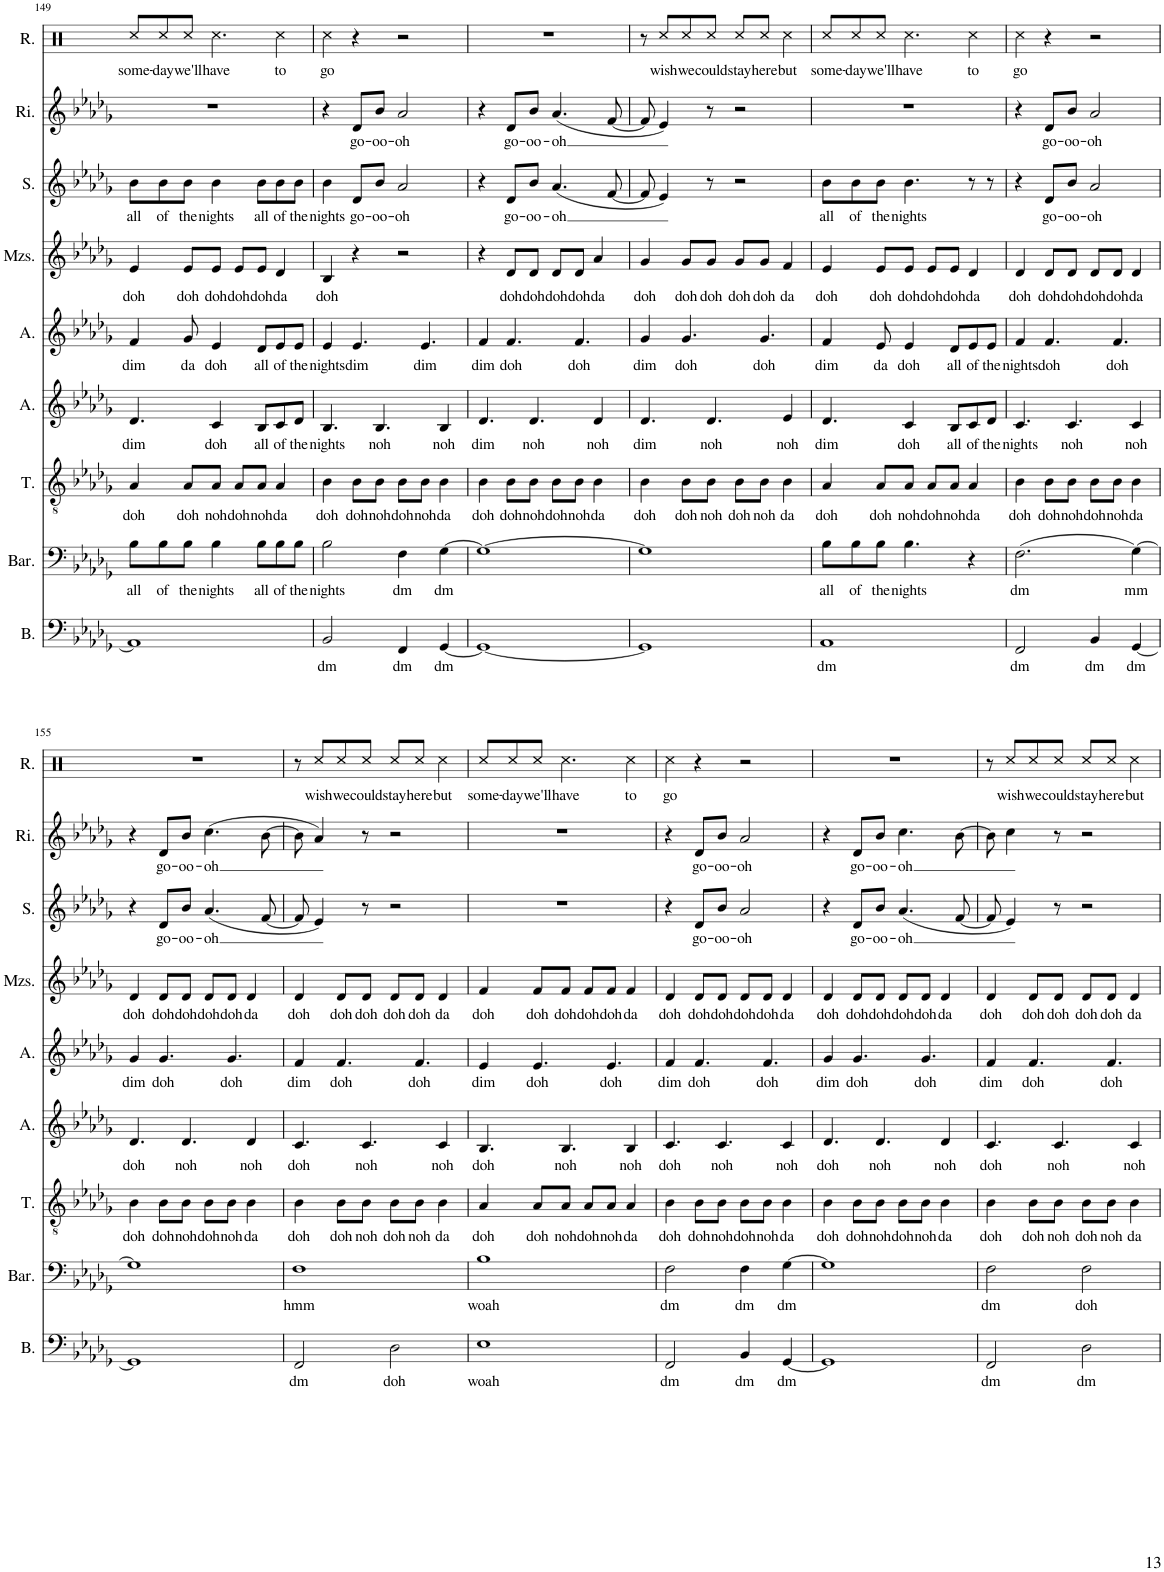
**kern	**text	**kern	**text	**kern	**text	**kern	**text	**kern	**text	**kern	**text	**kern	**text	**kern	**text
*part8	*part8	*part7	*part7	*part6	*part6	*part5	*part5	*part4	*part4	*part3	*part3	*part2	*part2	*part1	*part1
*staff8	*staff8	*staff7	*staff7	*staff6	*staff6	*staff5	*staff5	*staff4	*staff4	*staff3	*staff3	*staff2	*staff2	*staff1	*staff1
*I"Bass	*	*I"Baritone	*	*I"Tenor	*	*I"Alto	*	*I"Alto	*	*I"Mezzo-soprano	*	*I"Soprano	*	*I"Rihanna	*
*I'B.	*	*I'Bar.	*	*I'T.	*	*I'A.	*	*I'A.	*	*I'Mzs.	*	*I'S.	*	*I'Ri.	*
!!LO:PB:g=z
*clefF4	*	*clefF4	*	*clefGv2	*	*clefG2	*	*clefG2	*	*clefG2	*	*clefG2	*	*clefG2	*
*k[b-e-a-d-g-]	*	*k[b-e-a-d-g-]	*	*k[b-e-a-d-g-]	*	*k[b-e-a-d-g-]	*	*k[b-e-a-d-g-]	*	*k[b-e-a-d-g-]	*	*k[b-e-a-d-g-]	*	*k[b-e-a-d-g-]	*
*M4/4	*	*M4/4	*	*M4/4	*	*M4/4	*	*M4/4	*	*M4/4	*	*M4/4	*	*M4/4	*
=149	=149	=149	=149	=149	=149	=149	=149	=149	=149	=149	=149	=149	=149	=149	=149
!	!	!	!LO:LY:b	!	!LO:LY:b	!	!LO:LY:b	!	!LO:LY:b	!	!LO:LY:b	!	!LO:LY:b	!	!
1AA-]	.	8B-\L	all	4A-/	doh	4.d-/	dim	4f/	dim	4e-/	doh	8b-\L	all	1r	.
!	!	!	!LO:LY:b	!	!	!	!	!	!	!	!	!	!LO:LY:b	!	!
.	.	8B-\	of	.	.	.	.	.	.	.	.	8b-\	of	.	.
!	!	!	!LO:LY:b	!	!LO:LY:b	!	!	!	!LO:LY:b	!	!LO:LY:b	!	!LO:LY:b	!	!
.	.	8B-\J	the	8A-/L	doh	.	.	8g-/	da	8e-/L	doh	8b-\J	the	.	.
!	!	!	!LO:LY:b	!	!LO:LY:b	!	!LO:LY:b	!	!LO:LY:b	!	!LO:LY:b	!	!LO:LY:b	!	!
.	.	4B-\	nights	8A-/J	noh	4c/	doh	4e-/	doh	8e-/J	doh	4b-\	nights	.	.
!	!	!	!	!	!LO:LY:b	!	!	!	!	!	!LO:LY:b	!	!	!	!
.	.	.	.	8A-/L	doh	.	.	.	.	8e-/L	doh	.	.	.	.
!	!	!	!LO:LY:b	!	!LO:LY:b	!	!LO:LY:b	!	!LO:LY:b	!	!LO:LY:b	!	!LO:LY:b	!	!
.	.	8B-\L	all	8A-/J	noh	8B-/L	all	8d-/L	all	8e-/J	doh	8b-\L	all	.	.
!	!	!	!LO:LY:b	!	!LO:LY:b	!	!LO:LY:b	!	!LO:LY:b	!	!LO:LY:b	!	!LO:LY:b	!	!
.	.	8B-\	of	4A-/	da	8c/	of	8e-/	of	4d-/	da	8b-\	of	.	.
!	!	!	!LO:LY:b	!	!	!	!LO:LY:b	!	!LO:LY:b	!	!	!	!LO:LY:b	!	!
.	.	8B-\J	the	.	.	8d-/J	the	8e-/J	the	.	.	8b-\J	the	.	.
=150	=150	=150	=150	=150	=150	=150	=150	=150	=150	=150	=150	=150	=150	=150	=150
!	!LO:LY:b	!	!LO:LY:b	!	!LO:LY:b	!	!LO:LY:b	!	!LO:LY:b	!	!LO:LY:b	!	!LO:LY:b	!	!
2BB-/	dm	2B-\	nights	4B-\	doh	4.B-/	nights	4e-/	nights	4B-/	doh	4b-\	nights	4r	.
!	!	!	!	!	!LO:LY:b	!	!	!	!LO:LY:b	!	!	!	!LO:LY:b	!	!LO:LY:b
.	.	.	.	8B-\L	doh	.	.	4.e-/	dim	4r	.	8d-/L	go-	8d-/L	go-
!	!	!	!	!	!LO:LY:b	!	!LO:LY:b	!	!	!	!	!	!LO:LY:b	!	!LO:LY:b
.	.	.	.	8B-\J	noh	4.B-/	noh	.	.	.	.	8b-/J	-oo-	8b-/J	-oo-
!	!LO:LY:b	!	!LO:LY:b	!	!LO:LY:b	!	!	!	!	!	!	!	!LO:LY:b	!	!LO:LY:b
4FF/	dm	4F\	dm	8B-\L	doh	.	.	.	.	2r	.	2a-/	-oh	2a-/	-oh
!	!	!	!	!	!LO:LY:b	!	!	!	!LO:LY:b	!	!	!	!	!	!
.	.	.	.	8B-\J	noh	.	.	4.e-/	dim	.	.	.	.	.	.
!	!LO:LY:b	!	!LO:LY:b	!	!LO:LY:b	!	!LO:LY:b	!	!	!	!	!	!	!	!
[4GG-/	dm	[4G-\	dm	4B-\	da	4B-/	noh	.	.	.	.	.	.	.	.
=151	=151	=151	=151	=151	=151	=151	=151	=151	=151	=151	=151	=151	=151	=151	=151
!	!	!	!	!	!LO:LY:b	!	!LO:LY:b	!	!LO:LY:b	!	!	!	!	!	!
1GG-_	.	1G-_	.	4B-\	doh	4.d-/	dim	4f/	dim	4r	.	4r	.	4r	.
!	!	!	!	!	!LO:LY:b	!	!	!	!LO:LY:b	!	!LO:LY:b	!	!LO:LY:b	!	!LO:LY:b
.	.	.	.	8B-\L	doh	.	.	4.f/	doh	8d-/L	doh	8d-/L	go-	8d-/L	go-
!	!	!	!	!	!LO:LY:b	!	!LO:LY:b	!	!	!	!LO:LY:b	!	!LO:LY:b	!	!LO:LY:b
.	.	.	.	8B-\J	noh	4.d-/	noh	.	.	8d-/J	doh	8b-/J	-oo-	8b-/J	-oo-
!	!	!	!	!	!LO:LY:b	!	!	!	!	!	!LO:LY:b	!	!LO:LY:b	!	!LO:LY:b
.	.	.	.	8B-\L	doh	.	.	.	.	8d-/L	doh	(4.a-/	-oh	(4.a-/	-oh
!	!	!	!	!	!LO:LY:b	!	!	!	!LO:LY:b	!	!LO:LY:b	!	!	!	!
.	.	.	.	8B-\J	noh	.	.	4.f/	doh	8d-/J	doh	.	.	.	.
!	!	!	!	!	!LO:LY:b	!	!LO:LY:b	!	!	!	!LO:LY:b	!	!	!	!
.	.	.	.	4B-\	da	4d-/	noh	.	.	4a-/	da	.	.	.	.
.	.	.	.	.	.	.	.	.	.	.	.	[8f/	.	[8f/	.
=152	=152	=152	=152	=152	=152	=152	=152	=152	=152	=152	=152	=152	=152	=152	=152
!	!	!	!	!	!LO:LY:b	!	!LO:LY:b	!	!LO:LY:b	!	!LO:LY:b	!	!	!	!
1GG-]	.	1G-]	.	4B-\	doh	4.d-/	dim	4g-/	dim	4g-/	doh	8f/]	.	8f/]	.
.	.	.	.	.	.	.	.	.	.	.	.	4e-/)	.	4e-/)	.
!	!	!	!	!	!LO:LY:b	!	!	!	!LO:LY:b	!	!LO:LY:b	!	!	!	!
.	.	.	.	8B-\L	doh	.	.	4.g-/	doh	8g-/L	doh	.	.	.	.
!	!	!	!	!	!LO:LY:b	!	!LO:LY:b	!	!	!	!LO:LY:b	!	!	!	!
.	.	.	.	8B-\J	noh	4.d-/	noh	.	.	8g-/J	doh	8r	.	8r	.
!	!	!	!	!	!LO:LY:b	!	!	!	!	!	!LO:LY:b	!	!	!	!
.	.	.	.	8B-\L	doh	.	.	.	.	8g-/L	doh	2r	.	2r	.
!	!	!	!	!	!LO:LY:b	!	!	!	!LO:LY:b	!	!LO:LY:b	!	!	!	!
.	.	.	.	8B-\J	noh	.	.	4.g-/	doh	8g-/J	doh	.	.	.	.
!	!	!	!	!	!LO:LY:b	!	!LO:LY:b	!	!	!	!LO:LY:b	!	!	!	!
.	.	.	.	4B-\	da	4e-/	noh	.	.	4f/	da	.	.	.	.
=153	=153	=153	=153	=153	=153	=153	=153	=153	=153	=153	=153	=153	=153	=153	=153
!	!LO:LY:b	!	!LO:LY:b	!	!LO:LY:b	!	!LO:LY:b	!	!LO:LY:b	!	!LO:LY:b	!	!LO:LY:b	!	!
1AA-	dm	8B-\L	all	4A-/	doh	4.d-/	dim	4f/	dim	4e-/	doh	8b-\L	all	1r	.
!	!	!	!LO:LY:b	!	!	!	!	!	!	!	!	!	!LO:LY:b	!	!
.	.	8B-\	of	.	.	.	.	.	.	.	.	8b-\	of	.	.
!	!	!	!LO:LY:b	!	!LO:LY:b	!	!	!	!LO:LY:b	!	!LO:LY:b	!	!LO:LY:b	!	!
.	.	8B-\J	the	8A-/L	doh	.	.	8e-/	da	8e-/L	doh	8b-\J	the	.	.
!	!	!	!LO:LY:b	!	!LO:LY:b	!	!LO:LY:b	!	!LO:LY:b	!	!LO:LY:b	!	!LO:LY:b	!	!
.	.	4.B-\	nights	8A-/J	noh	4c/	doh	4e-/	doh	8e-/J	doh	4.b-\	nights	.	.
!	!	!	!	!	!LO:LY:b	!	!	!	!	!	!LO:LY:b	!	!	!	!
.	.	.	.	8A-/L	doh	.	.	.	.	8e-/L	doh	.	.	.	.
!	!	!	!	!	!LO:LY:b	!	!LO:LY:b	!	!LO:LY:b	!	!LO:LY:b	!	!	!	!
.	.	.	.	8A-/J	noh	8B-/L	all	8d-/L	all	8e-/J	doh	.	.	.	.
!	!	!	!	!	!LO:LY:b	!	!LO:LY:b	!	!LO:LY:b	!	!LO:LY:b	!	!	!	!
.	.	4r	.	4A-/	da	8c/	of	8e-/	of	4d-/	da	8r	.	.	.
!	!	!	!	!	!	!	!LO:LY:b	!	!LO:LY:b	!	!	!	!	!	!
.	.	.	.	.	.	8d-/J	the	8e-/J	the	.	.	8r	.	.	.
=154	=154	=154	=154	=154	=154	=154	=154	=154	=154	=154	=154	=154	=154	=154	=154
!	!LO:LY:b	!	!LO:LY:b	!	!LO:LY:b	!	!LO:LY:b	!	!LO:LY:b	!	!LO:LY:b	!	!	!	!
2FF/	dm	(2.F\	dm	4B-\	doh	4.c/	nights	4f/	nights	4d-/	doh	4r	.	4r	.
!	!	!	!	!	!LO:LY:b	!	!	!	!LO:LY:b	!	!LO:LY:b	!	!LO:LY:b	!	!LO:LY:b
.	.	.	.	8B-\L	doh	.	.	4.f/	doh	8d-/L	doh	8d-/L	go-	8d-/L	go-
!	!	!	!	!	!LO:LY:b	!	!LO:LY:b	!	!	!	!LO:LY:b	!	!LO:LY:b	!	!LO:LY:b
.	.	.	.	8B-\J	noh	4.c/	noh	.	.	8d-/J	doh	8b-/J	-oo-	8b-/J	-oo-
!	!LO:LY:b	!	!	!	!LO:LY:b	!	!	!	!	!	!LO:LY:b	!	!LO:LY:b	!	!LO:LY:b
4BB-/	dm	.	.	8B-\L	doh	.	.	.	.	8d-/L	doh	2a-/	-oh	2a-/	-oh
!	!	!	!	!	!LO:LY:b	!	!	!	!LO:LY:b	!	!LO:LY:b	!	!	!	!
.	.	.	.	8B-\J	noh	.	.	4.f/	doh	8d-/J	doh	.	.	.	.
!	!LO:LY:b	!	!LO:LY:b	!	!LO:LY:b	!	!LO:LY:b	!	!	!	!LO:LY:b	!	!	!	!
[4GG-/	dm	[4G-\)	mm	4B-\	da	4c/	noh	.	.	4d-/	da	.	.	.	.
!!LO:LB:g=z
=155	=155	=155	=155	=155	=155	=155	=155	=155	=155	=155	=155	=155	=155	=155	=155
!	!	!	!	!	!LO:LY:b	!	!LO:LY:b	!	!LO:LY:b	!	!LO:LY:b	!	!	!	!
1GG-]	.	1G-]	.	4B-\	doh	4.d-/	doh	4g-/	dim	4d-/	doh	4r	.	4r	.
!	!	!	!	!	!LO:LY:b	!	!	!	!LO:LY:b	!	!LO:LY:b	!	!LO:LY:b	!	!LO:LY:b
.	.	.	.	8B-\L	doh	.	.	4.g-/	doh	8d-/L	doh	8d-/L	go-	8d-/L	go-
!	!	!	!	!	!LO:LY:b	!	!LO:LY:b	!	!	!	!LO:LY:b	!	!LO:LY:b	!	!LO:LY:b
.	.	.	.	8B-\J	noh	4.d-/	noh	.	.	8d-/J	doh	8b-/J	-oo-	8b-/J	-oo-
!	!	!	!	!	!LO:LY:b	!	!	!	!	!	!LO:LY:b	!	!LO:LY:b	!	!LO:LY:b
.	.	.	.	8B-\L	doh	.	.	.	.	8d-/L	doh	(4.a-/	-oh	(4.cc\	-oh
!	!	!	!	!	!LO:LY:b	!	!	!	!LO:LY:b	!	!LO:LY:b	!	!	!	!
.	.	.	.	8B-\J	noh	.	.	4.g-/	doh	8d-/J	doh	.	.	.	.
!	!	!	!	!	!LO:LY:b	!	!LO:LY:b	!	!	!	!LO:LY:b	!	!	!	!
.	.	.	.	4B-\	da	4d-/	noh	.	.	4d-/	da	.	.	.	.
.	.	.	.	.	.	.	.	.	.	.	.	[8f/	.	[8b-\	.
=156	=156	=156	=156	=156	=156	=156	=156	=156	=156	=156	=156	=156	=156	=156	=156
!	!LO:LY:b	!	!LO:LY:b	!	!LO:LY:b	!	!LO:LY:b	!	!LO:LY:b	!	!LO:LY:b	!	!	!	!
2FF/	dm	1F	hmm	4B-\	doh	4.c/	doh	4f/	dim	4d-/	doh	8f/]	.	8b-\]	.
.	.	.	.	.	.	.	.	.	.	.	.	4e-/)	.	4a-/)	.
!	!	!	!	!	!LO:LY:b	!	!	!	!LO:LY:b	!	!LO:LY:b	!	!	!	!
.	.	.	.	8B-\L	doh	.	.	4.f/	doh	8d-/L	doh	.	.	.	.
!	!	!	!	!	!LO:LY:b	!	!LO:LY:b	!	!	!	!LO:LY:b	!	!	!	!
.	.	.	.	8B-\J	noh	4.c/	noh	.	.	8d-/J	doh	8r	.	8r	.
!	!LO:LY:b	!	!	!	!LO:LY:b	!	!	!	!	!	!LO:LY:b	!	!	!	!
2D-\	doh	.	.	8B-\L	doh	.	.	.	.	8d-/L	doh	2r	.	2r	.
!	!	!	!	!	!LO:LY:b	!	!	!	!LO:LY:b	!	!LO:LY:b	!	!	!	!
.	.	.	.	8B-\J	noh	.	.	4.f/	doh	8d-/J	doh	.	.	.	.
!	!	!	!	!	!LO:LY:b	!	!LO:LY:b	!	!	!	!LO:LY:b	!	!	!	!
.	.	.	.	4B-\	da	4c/	noh	.	.	4d-/	da	.	.	.	.
=157	=157	=157	=157	=157	=157	=157	=157	=157	=157	=157	=157	=157	=157	=157	=157
!	!LO:LY:b	!	!LO:LY:b	!	!LO:LY:b	!	!LO:LY:b	!	!LO:LY:b	!	!LO:LY:b	!	!	!	!
1E-	woah	1B-	woah	4A-/	doh	4.B-/	doh	4e-/	dim	4f/	doh	1r	.	1r	.
!	!	!	!	!	!LO:LY:b	!	!	!	!LO:LY:b	!	!LO:LY:b	!	!	!	!
.	.	.	.	8A-/L	doh	.	.	4.e-/	doh	8f/L	doh	.	.	.	.
!	!	!	!	!	!LO:LY:b	!	!LO:LY:b	!	!	!	!LO:LY:b	!	!	!	!
.	.	.	.	8A-/J	noh	4.B-/	noh	.	.	8f/J	doh	.	.	.	.
!	!	!	!	!	!LO:LY:b	!	!	!	!	!	!LO:LY:b	!	!	!	!
.	.	.	.	8A-/L	doh	.	.	.	.	8f/L	doh	.	.	.	.
!	!	!	!	!	!LO:LY:b	!	!	!	!LO:LY:b	!	!LO:LY:b	!	!	!	!
.	.	.	.	8A-/J	noh	.	.	4.e-/	doh	8f/J	doh	.	.	.	.
!	!	!	!	!	!LO:LY:b	!	!LO:LY:b	!	!	!	!LO:LY:b	!	!	!	!
.	.	.	.	4A-/	da	4B-/	noh	.	.	4f/	da	.	.	.	.
=158	=158	=158	=158	=158	=158	=158	=158	=158	=158	=158	=158	=158	=158	=158	=158
!	!LO:LY:b	!	!LO:LY:b	!	!LO:LY:b	!	!LO:LY:b	!	!LO:LY:b	!	!LO:LY:b	!	!	!	!
2FF/	dm	2F\	dm	4B-\	doh	4.c/	doh	4f/	dim	4d-/	doh	4r	.	4r	.
!	!	!	!	!	!LO:LY:b	!	!	!	!LO:LY:b	!	!LO:LY:b	!	!LO:LY:b	!	!LO:LY:b
.	.	.	.	8B-\L	doh	.	.	4.f/	doh	8d-/L	doh	8d-/L	go-	8d-/L	go-
!	!	!	!	!	!LO:LY:b	!	!LO:LY:b	!	!	!	!LO:LY:b	!	!LO:LY:b	!	!LO:LY:b
.	.	.	.	8B-\J	noh	4.c/	noh	.	.	8d-/J	doh	8b-/J	-oo-	8b-/J	-oo-
!	!LO:LY:b	!	!LO:LY:b	!	!LO:LY:b	!	!	!	!	!	!LO:LY:b	!	!LO:LY:b	!	!LO:LY:b
4BB-/	dm	4F\	dm	8B-\L	doh	.	.	.	.	8d-/L	doh	2a-/	-oh	2a-/	-oh
!	!	!	!	!	!LO:LY:b	!	!	!	!LO:LY:b	!	!LO:LY:b	!	!	!	!
.	.	.	.	8B-\J	noh	.	.	4.f/	doh	8d-/J	doh	.	.	.	.
!	!LO:LY:b	!	!LO:LY:b	!	!LO:LY:b	!	!LO:LY:b	!	!	!	!LO:LY:b	!	!	!	!
[4GG-/	dm	[4G-\	dm	4B-\	da	4c/	noh	.	.	4d-/	da	.	.	.	.
=159	=159	=159	=159	=159	=159	=159	=159	=159	=159	=159	=159	=159	=159	=159	=159
!	!	!	!	!	!LO:LY:b	!	!LO:LY:b	!	!LO:LY:b	!	!LO:LY:b	!	!	!	!
1GG-]	.	1G-]	.	4B-\	doh	4.d-/	doh	4g-/	dim	4d-/	doh	4r	.	4r	.
!	!	!	!	!	!LO:LY:b	!	!	!	!LO:LY:b	!	!LO:LY:b	!	!LO:LY:b	!	!LO:LY:b
.	.	.	.	8B-\L	doh	.	.	4.g-/	doh	8d-/L	doh	8d-/L	go-	8d-/L	go-
!	!	!	!	!	!LO:LY:b	!	!LO:LY:b	!	!	!	!LO:LY:b	!	!LO:LY:b	!	!LO:LY:b
.	.	.	.	8B-\J	noh	4.d-/	noh	.	.	8d-/J	doh	8b-/J	-oo-	8b-/J	-oo-
!	!	!	!	!	!LO:LY:b	!	!	!	!	!	!LO:LY:b	!	!LO:LY:b	!	!LO:LY:b
.	.	.	.	8B-\L	doh	.	.	.	.	8d-/L	doh	(4.a-/	-oh	4.cc\	-oh
!	!	!	!	!	!LO:LY:b	!	!	!	!LO:LY:b	!	!LO:LY:b	!	!	!	!
.	.	.	.	8B-\J	noh	.	.	4.g-/	doh	8d-/J	doh	.	.	.	.
!	!	!	!	!	!LO:LY:b	!	!LO:LY:b	!	!	!	!LO:LY:b	!	!	!	!
.	.	.	.	4B-\	da	4d-/	noh	.	.	4d-/	da	.	.	.	.
.	.	.	.	.	.	.	.	.	.	.	.	[8f/	.	[8b-\	.
=160	=160	=160	=160	=160	=160	=160	=160	=160	=160	=160	=160	=160	=160	=160	=160
!	!LO:LY:b	!	!LO:LY:b	!	!LO:LY:b	!	!LO:LY:b	!	!LO:LY:b	!	!LO:LY:b	!	!	!	!
2FF/	dm	2F\	dm	4B-\	doh	4.c/	doh	4f/	dim	4d-/	doh	8f/]	.	8b-\]	.
.	.	.	.	.	.	.	.	.	.	.	.	4e-/)	.	4cc\	.
!	!	!	!	!	!LO:LY:b	!	!	!	!LO:LY:b	!	!LO:LY:b	!	!	!	!
.	.	.	.	8B-\L	doh	.	.	4.f/	doh	8d-/L	doh	.	.	.	.
!	!	!	!	!	!LO:LY:b	!	!LO:LY:b	!	!	!	!LO:LY:b	!	!	!	!
.	.	.	.	8B-\J	noh	4.c/	noh	.	.	8d-/J	doh	8r	.	8r	.
!	!LO:LY:b	!	!LO:LY:b	!	!LO:LY:b	!	!	!	!	!	!LO:LY:b	!	!	!	!
2D-\	dm	2F\	doh	8B-\L	doh	.	.	.	.	8d-/L	doh	2r	.	2r	.
!	!	!	!	!	!LO:LY:b	!	!	!	!LO:LY:b	!	!LO:LY:b	!	!	!	!
.	.	.	.	8B-\J	noh	.	.	4.f/	doh	8d-/J	doh	.	.	.	.
!	!	!	!	!	!LO:LY:b	!	!LO:LY:b	!	!	!	!LO:LY:b	!	!	!	!
.	.	.	.	4B-\	da	4c/	noh	.	.	4d-/	da	.	.	.	.
=	=	=	=	=	=	=	=	=	=	=	=	=	=	=	=
*-	*-	*-	*-	*-	*-	*-	*-	*-	*-	*-	*-	*-	*-	*-	*-
